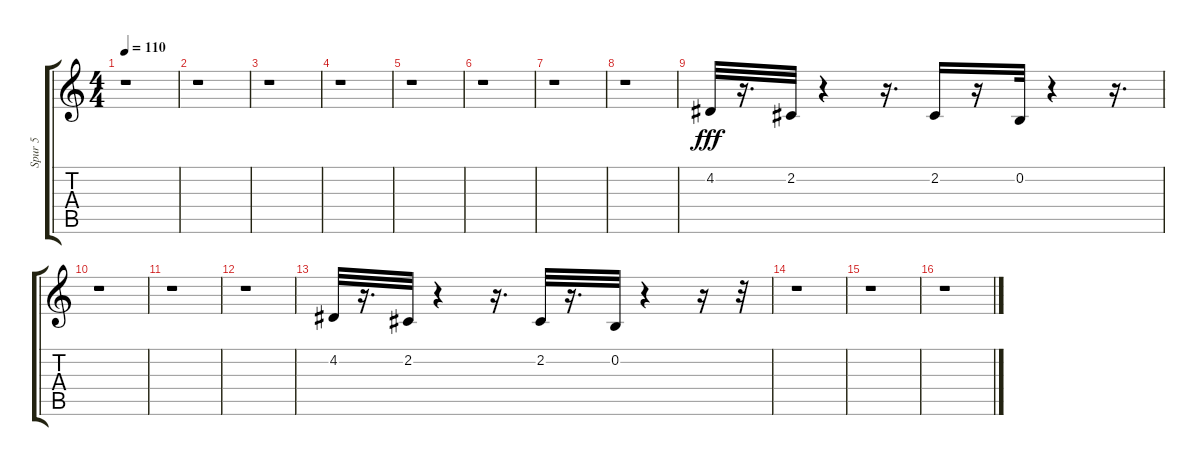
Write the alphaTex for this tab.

\track ("Spur 5" "Spur 5") {instrument brasssection}
\staff {score tabs}
\tuning (E4 B3 G3 D3 A2 E2) {hide}
\ts (4 4)
\tempo 110
\clef g2
\ks c
r.1{dy fff} |
r.1 |
r.1 |
r.1 |
r.1 |
r.1 |
r.1 |
r.1 |
4.2.32 r.16{d} 2.2.32 r.4 r.16{d} 2.2.16 r.16 0.2.32 r.4 r.16{d} |
r.1 |
r.1 |
r.1 |
4.2.32 r.16{d} 2.2.32 r.4 r.16{d} 2.2.32 r.16{d} 0.2.32 r.4 r.16 r.32 |
r.1 |
r.1 |
r.1
